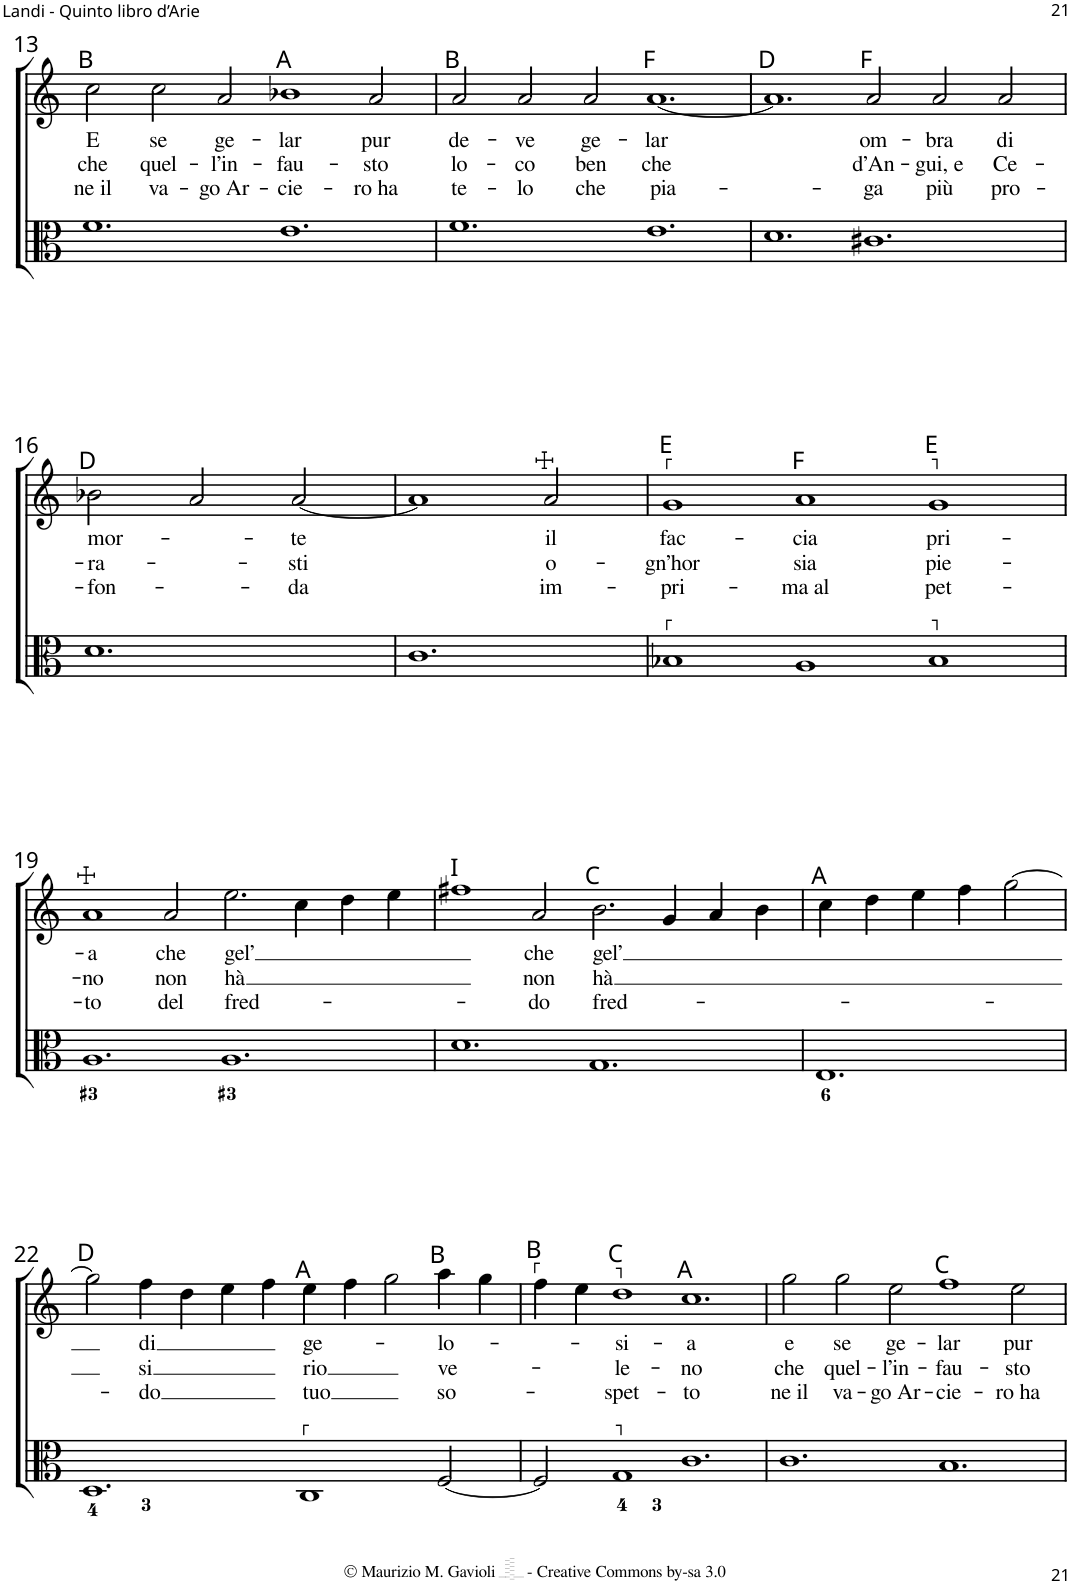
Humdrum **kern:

**kern	**kern	**text	**text	**text
*part2	*part1	*part1	*part1	*part1
*staff2	*staff1	*staff1	*staff1	*staff1
*I"Viola da gamba	*I"Voice	*	*	*
!!LO:PB:g=z
*clefC3	*clefG2	*	*	*
*k[]	*k[]	*	*	*
*M3/2	*M3/2	*	*	*
=13	=13	=13	=13	=13
!	!LO:TX:a:t=B	!	!	!
!	!	!LO:LY:b	!LO:LY:b	!LO:LY:b
1.f	2cc\	E	che	ne il
!	!	!LO:LY:b	!LO:LY:b	!LO:LY:b
.	2cc\	se	quel-	va-
!	!	!LO:LY:b	!LO:LY:b	!LO:LY:b
.	2a/	ge-	-l’in-	-go Ar-
!	!LO:TX:a:t=A	!	!	!
!	!	!LO:LY:b	!LO:LY:b	!LO:LY:b
1.e	1b-X	-lar	-fau-	-cie-
!	!	!LO:LY:b	!LO:LY:b	!LO:LY:b
.	2a/	pur	-sto	-ro ha
=14	=14	=14	=14	=14
!	!LO:TX:a:t=B	!	!	!
!	!	!LO:LY:b	!LO:LY:b	!LO:LY:b
1.f	2a/	de-	lo-	te-
!	!	!LO:LY:b	!LO:LY:b	!LO:LY:b
.	2a/	-ve	-co	-lo
!	!	!LO:LY:b	!LO:LY:b	!LO:LY:b
.	2a/	ge-	ben	che
!	!LO:TX:a:t=F	!	!	!
!	!	!LO:LY:b	!LO:LY:b	!LO:LY:b
1.e	[1.a	-lar	che	pia-
=15	=15	=15	=15	=15
!	!LO:TX:a:t=D	!	!	!
1.d	1.a]	.	.	.
!	!LO:TX:a:t=F	!	!	!
!	!	!LO:LY:b	!LO:LY:b	!LO:LY:b
1.c#X	2a/	om-	d’An-	-ga
!	!	!LO:LY:b	!LO:LY:b	!LO:LY:b
.	2a/	-bra	-gui, e	più
!	!	!LO:LY:b	!LO:LY:b	!LO:LY:b
.	2a/	di	Ce-	pro-
!!LO:LB:g=z
=16	=16	=16	=16	=16
!	!LO:TX:a:t=D	!	!	!
!	!	!LO:LY:b	!LO:LY:b	!LO:LY:b
1.d	2b-X\	mor-	-ra-	-fon-
.	2a/	.	.	.
!	!	!LO:LY:b	!LO:LY:b	!LO:LY:b
.	[2a/	-te	-sti	-da
=17	=17	=17	=17	=17
1.c	1a]	.	.	.
!	!LO:TX:a:t=☩	!	!	!
!	!	!LO:LY:b	!LO:LY:b	!LO:LY:b
.	2a/	il	o-	im-
=18	=18	=18	=18	=18
!	!LO:TX:a:t=┌	!	!	!
!	!LO:TX:a:t=E	!	!	!
!LO:TX:a:t=┌	!	!	!	!
!	!	!LO:LY:b	!LO:LY:b	!LO:LY:b
1B-X	1g	fac-	-gn’hor	-pri-
!	!LO:TX:a:t=F	!	!	!
!	!	!LO:LY:b	!LO:LY:b	!LO:LY:b
[2A	[2a	-cia	sia	-ma al
2ryy	2ryy	.	.	.
!	!LO:TX:a:t=┐	!	!	!
!	!LO:TX:a:t=E	!	!	!
!LO:TX:a:t=┐	!	!	!	!
!	!	!LO:LY:b	!LO:LY:b	!LO:LY:b
1B-	1g	pri-	pie-	pet-
!!LO:LB:g=z
=19	=19	=19	=19	=19
!	!LO:TX:a:t=☩	!	!	!
!	!	!LO:LY:b	!LO:LY:b	!LO:LY:b
1.A	1a	-a	-no	-to
.	2a]	.	.	.
!	!	!LO:LY:b	!LO:LY:b	!LO:LY:b
2A]	2a/	che	non	del
!	!	!LO:LY:b	!LO:LY:b	!LO:LY:b
1.A	2.ee\	gel’	hà	fred-
.	4cc\	.	.	.
.	4dd\	.	.	.
.	4ee\	.	.	.
=20	=20	=20	=20	=20
!	!LO:TX:a:t=I	!	!	!
1.d	1ff#X	.	.	.
!	!	!LO:LY:b	!LO:LY:b	!LO:LY:b
.	2a/	che	non	-do
!	!LO:TX:a:t=C	!	!	!
!	!	!LO:LY:b	!LO:LY:b	!LO:LY:b
1.G	2.b\	gel’	hà	fred-
.	4g/	.	.	.
.	4a/	.	.	.
.	4b\	.	.	.
=21	=21	=21	=21	=21
!	!LO:TX:a:t=A	!	!	!
1.E	4cc\	.	.	.
.	4dd\	.	.	.
.	4ee\	.	.	.
.	4ff\	.	.	.
.	[2gg\	.	.	.
!!LO:LB:g=z
=22	=22	=22	=22	=22
!	!LO:TX:a:t=D	!	!	!
1.D	2gg\]	.	.	.
!	!	!LO:LY:b	!LO:LY:b	!LO:LY:b
.	4ff\	di	si	-do
.	4dd\	.	.	.
.	4ee\	.	.	.
.	4ff\	.	.	.
!	!LO:TX:a:t=A	!	!	!
!LO:TX:a:t=┌	!	!	!	!
!	!	!LO:LY:b	!LO:LY:b	!LO:LY:b
1C	4ee\	ge-	rio	tuo
.	4ff\	.	.	.
.	2gg\	.	.	.
!	!LO:TX:a:t=B	!	!	!
!	!	!LO:LY:b	!LO:LY:b	!LO:LY:b
[2F/	4aa\	-lo-	ve-	so-
.	4gg\	.	.	.
=23	=23	=23	=23	=23
!	!LO:TX:a:t=┌	!	!	!
!	!LO:TX:a:t=B	!	!	!
2F/]	4ff\	.	.	.
.	4ee\	.	.	.
!	!LO:TX:a:t=┐	!	!	!
!	!LO:TX:a:t=C	!	!	!
!LO:TX:a:t=┐	!	!	!	!
!	!	!LO:LY:b	!LO:LY:b	!LO:LY:b
1G	1dd	-si-	-le-	-spet-
!	!LO:TX:a:t=A	!	!	!
!	!	!LO:LY:b	!LO:LY:b	!LO:LY:b
1.c	1.cc	-a	-no	-to
=24	=24	=24	=24	=24
!	!	!LO:LY:b	!LO:LY:b	!LO:LY:b
1.c	2gg\	e	che	ne il
!	!	!LO:LY:b	!LO:LY:b	!LO:LY:b
.	2gg\	se	quel-	va-
!	!	!LO:LY:b	!LO:LY:b	!LO:LY:b
.	2ee\	ge-	-l’in-	-go Ar-
!	!LO:TX:a:t=C	!	!	!
!	!	!LO:LY:b	!LO:LY:b	!LO:LY:b
1.B	1ff	-lar	-fau-	-cie-
!	!	!LO:LY:b	!LO:LY:b	!LO:LY:b
.	2ee\	pur	-sto	-ro ha
=	=	=	=	=
*-	*-	*-	*-	*-
